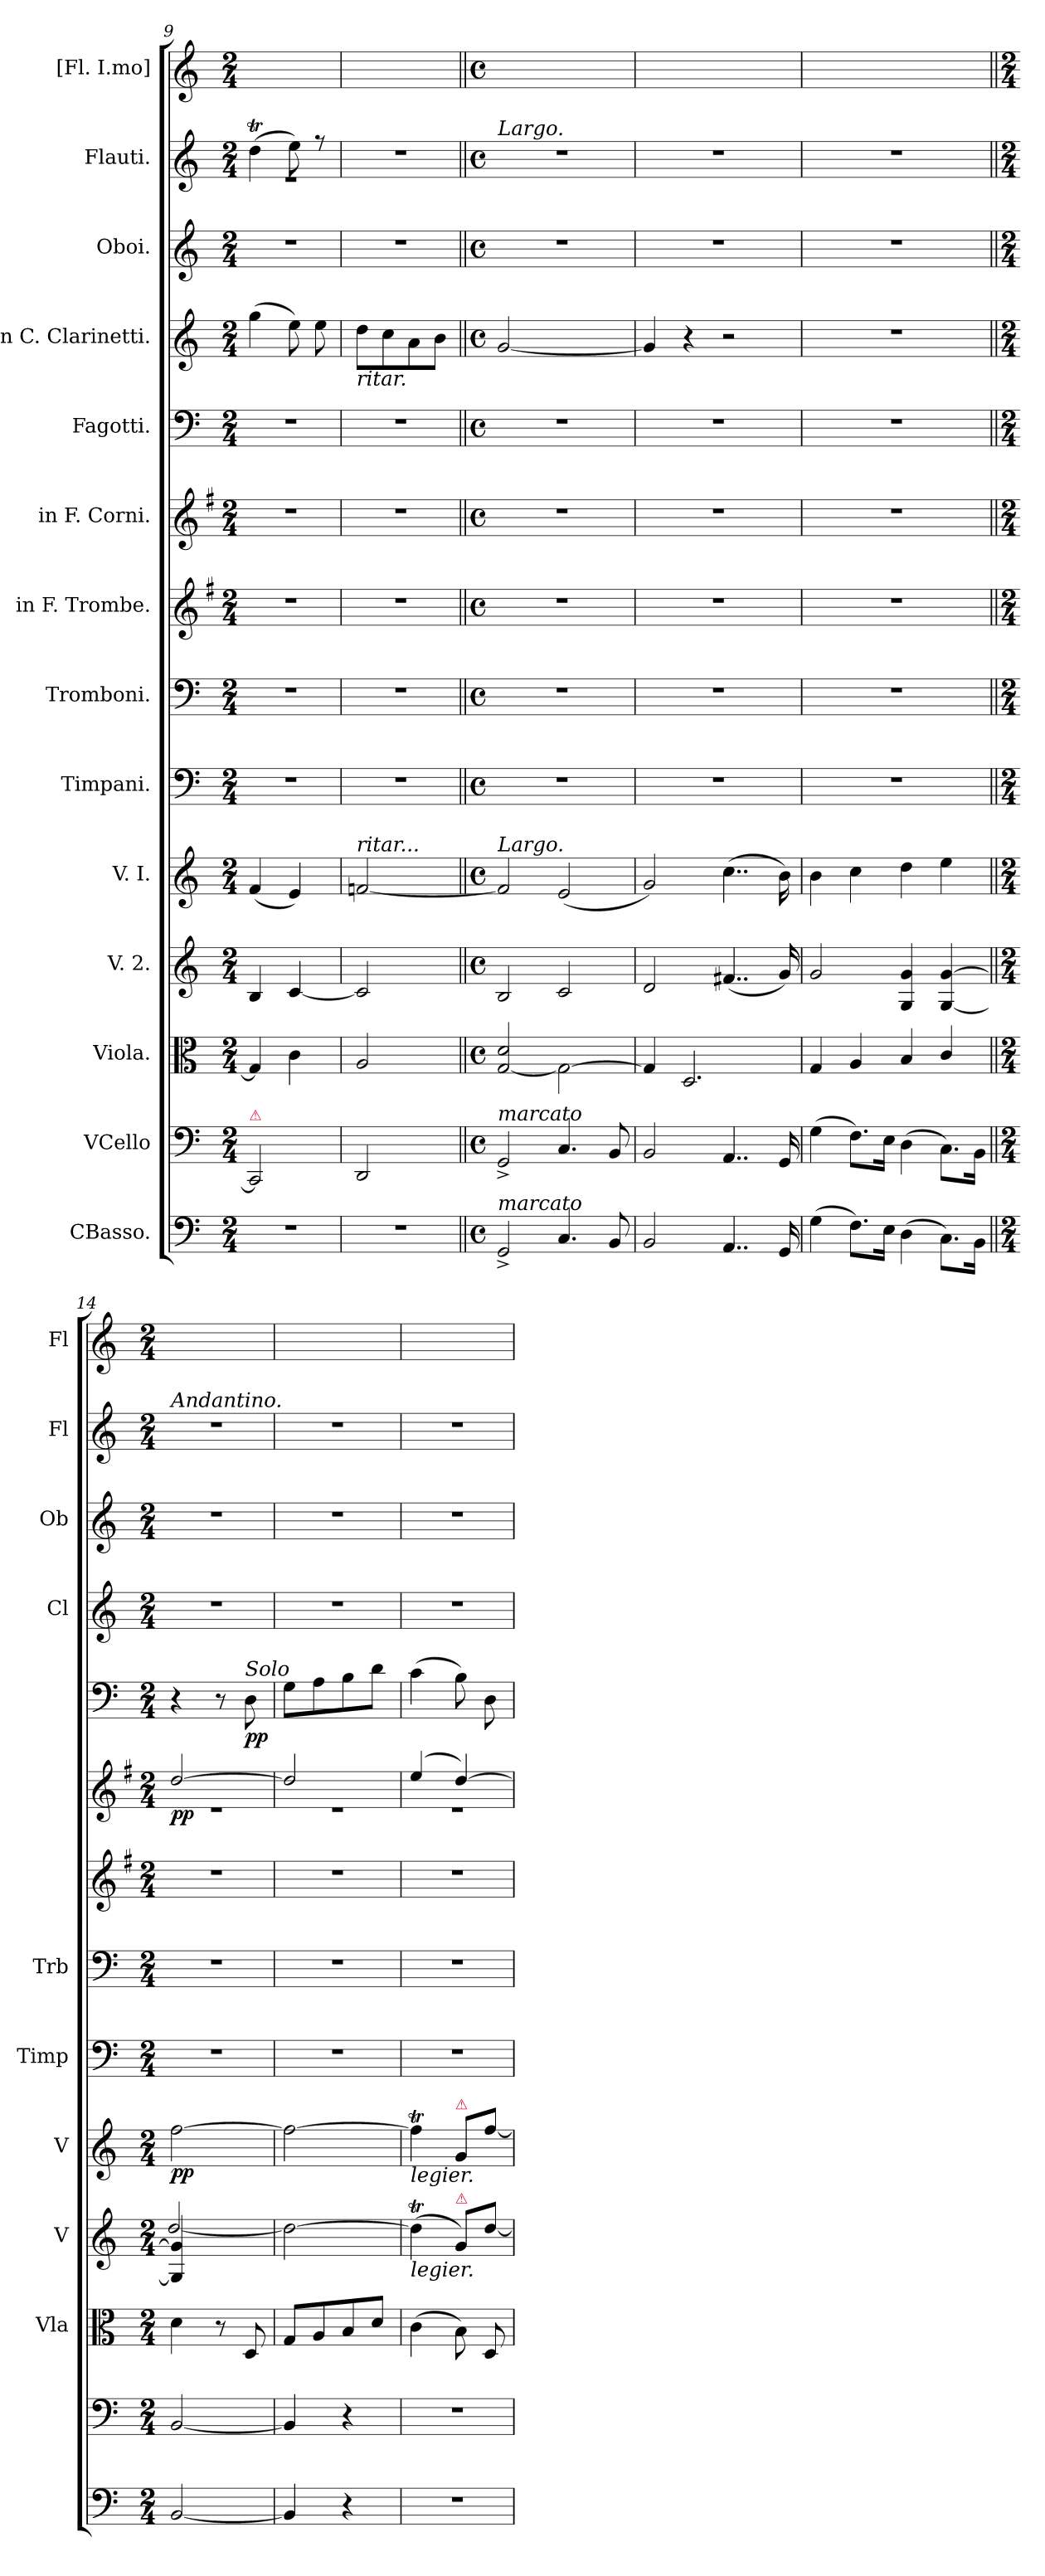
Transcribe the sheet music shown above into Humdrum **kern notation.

**kern	**kern	**kern	**kern	**kern	**dynam	**kern	**kern	**kern	**kern	**dynam	**kern	**dynam	**kern	**kern	**kern	**kern
*part14	*part13	*part12	*part11	*part10	*part10	*part9	*part8	*part7	*part6	*part6	*part5	*part5	*part4	*part3	*part2	*part1
*staff14	*staff13	*staff12	*staff11	*staff10	*staff10	*staff9	*staff8	*staff7	*staff6	*staff6	*staff5	*staff5	*staff4	*staff3	*staff2	*staff1
*I"CBasso.	*I"VCello	*I"Viola.	*I"V. 2.	*I"V. I.	*	*I"Timpani.	*I"Tromboni.	*I"in F. Trombe.	*I"in F. Corni.	*	*I"Fagotti.	*	*I"in C. Clarinetti.	*I"Oboi.	*I"Flauti.	*I"[Fl. I.mo]
*	*	*I'Vla	*I'V	*I'V	*	*I'Timp	*I'Trb	*	*	*	*	*	*I'Cl	*I'Ob	*I'Fl	*I'Fl
*clefF4	*clefF4	*clefC3	*clefG2	*clefG2	*	*clefF4	*clefF4	*clefG2	*clefG2	*	*clefF4	*	*clefG2	*clefG2	*clefG2	*clefG2
*	*	*	*	*	*	*	*	*ITrd-3c-5	*ITrd4c7	*	*	*	*	*	*	*
*k[]	*k[]	*k[]	*k[]	*k[]	*	*k[]	*k[]	*k[]	*k[]	*	*k[]	*	*k[]	*k[]	*k[]	*k[]
*C:	*C:	*C:	*C:	*C:	*	*C:	*C:	*C:	*C:	*	*C:	*	*C:	*C:	*C:	*C:
*M2/4	*M2/4	*M2/4	*M2/4	*M2/4	*	*M2/4	*M2/4	*M2/4	*M2/4	*	*M2/4	*	*M2/4	*M2/4	*M2/4	*M2/4
=9	=9	=9	=9	=9	=9	=9	=9	=9	=9	=9	=9	=9	=9	=9	=9	=9
*	*	*	*	*	*	*	*	*	*	*	*	*	*	*	*^	*
!	!LO:TX:a:color=crimson:t=⚠	!	!	!	!	!	!	!	!	!	!	!	!	!	!	!	!
2r	2CC/]	4G/]	4B/	(<4f/	.	2r	2r	2r	2r	.	2r	.	(>4gg\	2r	(>4ddT\	2re	2ryy
.	.	4c\	[4c/	4e/)	.	.	.	.	.	.	.	.	8ee\)	.	8ee\)	.	.
.	.	.	.	.	.	.	.	.	.	.	.	.	8ee\	.	8r	.	.
*	*	*	*	*	*	*	*	*	*	*	*	*	*	*	*v	*v	*
=10	=10	=10	=10	=10	=10	=10	=10	=10	=10	=10	=10	=10	=10	=10	=10	=10
!	!	!	!	!	!	!	!	!	!	!	!	!	!LO:TX:b:i:t=ritar.	!	!	!
!	!	!	!	!LO:TX:a:i:t=ritar...	!	!	!	!	!	!	!	!	!	!	!	!
2r	2DD/	2A/	2c/]	[2fn/	.	2r	2r	2r	2r	.	2r	.	8dd\L	2r	2r	2ryy
.	.	.	.	.	.	.	.	.	.	.	.	.	8cc\	.	.	.
.	.	.	.	.	.	.	.	.	.	.	.	.	8a\	.	.	.
.	.	.	.	.	.	.	.	.	.	.	.	.	8b\J	.	.	.
=11||	=11||	=11||	=11||	=11||	=11||	=11||	=11||	=11||	=11||	=11||	=11||	=11||	=11||	=11||	=11||	=11||
*M4/4	*M4/4	*M4/4	*M4/4	*M4/4	*	*M4/4	*M4/4	*M4/4	*M4/4	*	*M4/4	*	*M4/4	*M4/4	*M4/4	*M4/4
*met(c)	*met(c)	*met(c)	*met(c)	*met(c)	*	*met(c)	*met(c)	*met(c)	*met(c)	*	*met(c)	*	*met(c)	*met(c)	*met(c)	*met(c)
!	!	!	!	!	!	!	!	!	!	!	!	!	!	!	!LO:TX:a:i:t=Largo.	!
!	!	!	!	!LO:TX:a:i:t=Largo.	!	!	!	!	!	!	!	!	!	!	!	!
!	!LO:TX:a:i:t=marcato	!	!	!	!	!	!	!	!	!	!	!	!	!	!	!
!LO:TX:a:i:t=marcato	!	!	!	!	!	!	!	!	!	!	!	!	!	!	!	!
!	!	!	!	!	!	!	!	!	!	!	!	!	!LO:N:vis=2	!	!	!
2GG^</	2GG^</	[<2G/ 2d/	2B/	2f/]	.	1r	1r	1r	1r	.	1r	.	[1g/	1r	1r	1ryy
4.C/	4.C/	2G\_	2c/	(<2e/	.	.	.	.	.	.	.	.	.	.	.	.
8BB/	8BB/	.	.	.	.	.	.	.	.	.	.	.	.	.	.	.
=12	=12	=12	=12	=12	=12	=12	=12	=12	=12	=12	=12	=12	=12	=12	=12	=12
2BB/	2BB/	4G/]	2d/	2g/)	.	1r	1r	1r	1r	.	1r	.	4g/]	1r	1r	1ryy
.	.	2.D/	.	.	.	.	.	.	.	.	.	.	4r	.	.	.
4..AA/	4..AA/	.	(<4..f#X/	(>4..cc\	.	.	.	.	.	.	.	.	2r	.	.	.
16GG/	16GG/	.	16g/)	16b\)	.	.	.	.	.	.	.	.	.	.	.	.
=13	=13	=13	=13	=13	=13	=13	=13	=13	=13	=13	=13	=13	=13	=13	=13	=13
(>4G\	(>4G\	4G/	2g/	4b\	.	1r	1r	1r	1r	.	1r	.	1r	1r	1r	1ryy
8.F\L)	8.F\L)	4A/	.	4cc\	.	.	.	.	.	.	.	.	.	.	.	.
16E\Jk	16E\Jk	.	.	.	.	.	.	.	.	.	.	.	.	.	.	.
(>4D\	(>4D\	4B/	4G/ 4g/	4dd\	.	.	.	.	.	.	.	.	.	.	.	.
8.C\L)	8.C\L)	4c/	[4G/ [4g/	4ee\	.	.	.	.	.	.	.	.	.	.	.	.
16BB\Jk	16BB\Jk	.	.	.	.	.	.	.	.	.	.	.	.	.	.	.
=14||	=14||	=14||	=14||	=14||	=14||	=14||	=14||	=14||	=14||	=14||	=14||	=14||	=14||	=14||	=14||	=14||
*M2/4	*M2/4	*M2/4	*M2/4	*M2/4	*	*M2/4	*M2/4	*M2/4	*M2/4	*	*M2/4	*	*M2/4	*M2/4	*M2/4	*M2/4
*	*	*	*^	*	*	*	*	*	*^	*	*	*	*	*	*	*
!	!	!	!	!	!	!	!	!	!	!	!	!	!	!	!	!	!LO:TX:a:i:t=Andantino.	!
!	!	!	!	!	!	!	!	!	!	!	!	!LO:DY:b	!	!	!	!	!	!
[2BB/	[2BB/	4d\	4G]/ 4g]/	[>2dd/	[>2ff\	pp	2r	2r	2r	[2g/	2re	pp.	4r	.	2r	2r	2r	2ryy
.	.	8r	4ryy	.	.	.	.	.	.	.	.	.	8r	.	.	.	.	.
!	!	!	!	!	!	!	!	!	!	!	!	!	!LO:TX:a:i:t=Solo	!	!	!	!	!
!	!	!	!	!	!	!	!	!	!	!	!	!	!	!LO:DY:b	!	!	!	!
.	.	8D/	.	.	.	.	.	.	.	.	.	.	8D\	pp.	.	.	.	.
*	*	*	*v	*v	*	*	*	*	*	*	*	*	*	*	*	*	*	*
=15	=15	=15	=15	=15	=15	=15	=15	=15	=15	=15	=15	=15	=15	=15	=15	=15	=15
4BB/]	4BB/]	8G/L	2dd\_	2ff\_	.	2r	2r	2r	2g/]	2re	.	8G\L	.	2r	2r	2r	2ryy
.	.	8A/	.	.	.	.	.	.	.	.	.	8A\	.	.	.	.	.
4r	4r	8B/	.	.	.	.	.	.	.	.	.	8B\	.	.	.	.	.
.	.	8d/J	.	.	.	.	.	.	.	.	.	8d\J	.	.	.	.	.
=16	=16	=16	=16	=16	=16	=16	=16	=16	=16	=16	=16	=16	=16	=16	=16	=16	=16
!	!	!	!	!LO:TX:b:i:t=legier.	!	!	!	!	!	!	!	!	!	!	!	!	!
!	!	!	!LO:TX:b:i:t=legier.	!	!	!	!	!	!	!	!	!	!	!	!	!	!
2r	2r	(>4c\	(>4ddT\]	4ffT\]	.	2r	2r	2r	(<4a/	2re	.	(>4c\	.	2r	2r	2r	2ryy
!	!	!	!	!LO:TX:a:color=crimson:t=⚠	!	!	!	!	!	!	!	!	!	!	!	!	!
!	!	!	!LO:TX:a:color=crimson:t=⚠	!	!	!	!	!	!	!	!	!	!	!	!	!	!
.	.	8B\)	8g/L)	8g/L	.	.	.	.	[4g/)	.	.	8B\)	.	.	.	.	.
.	.	8D/	[>8dd\J	[>8ff\J	.	.	.	.	.	.	.	8D\	.	.	.	.	.
*	*	*	*	*	*	*	*	*	*v	*v	*	*	*	*	*	*	*
=	=	=	=	=	=	=	=	=	=	=	=	=	=	=	=	=
*-	*-	*-	*-	*-	*-	*-	*-	*-	*-	*-	*-	*-	*-	*-	*-	*-
